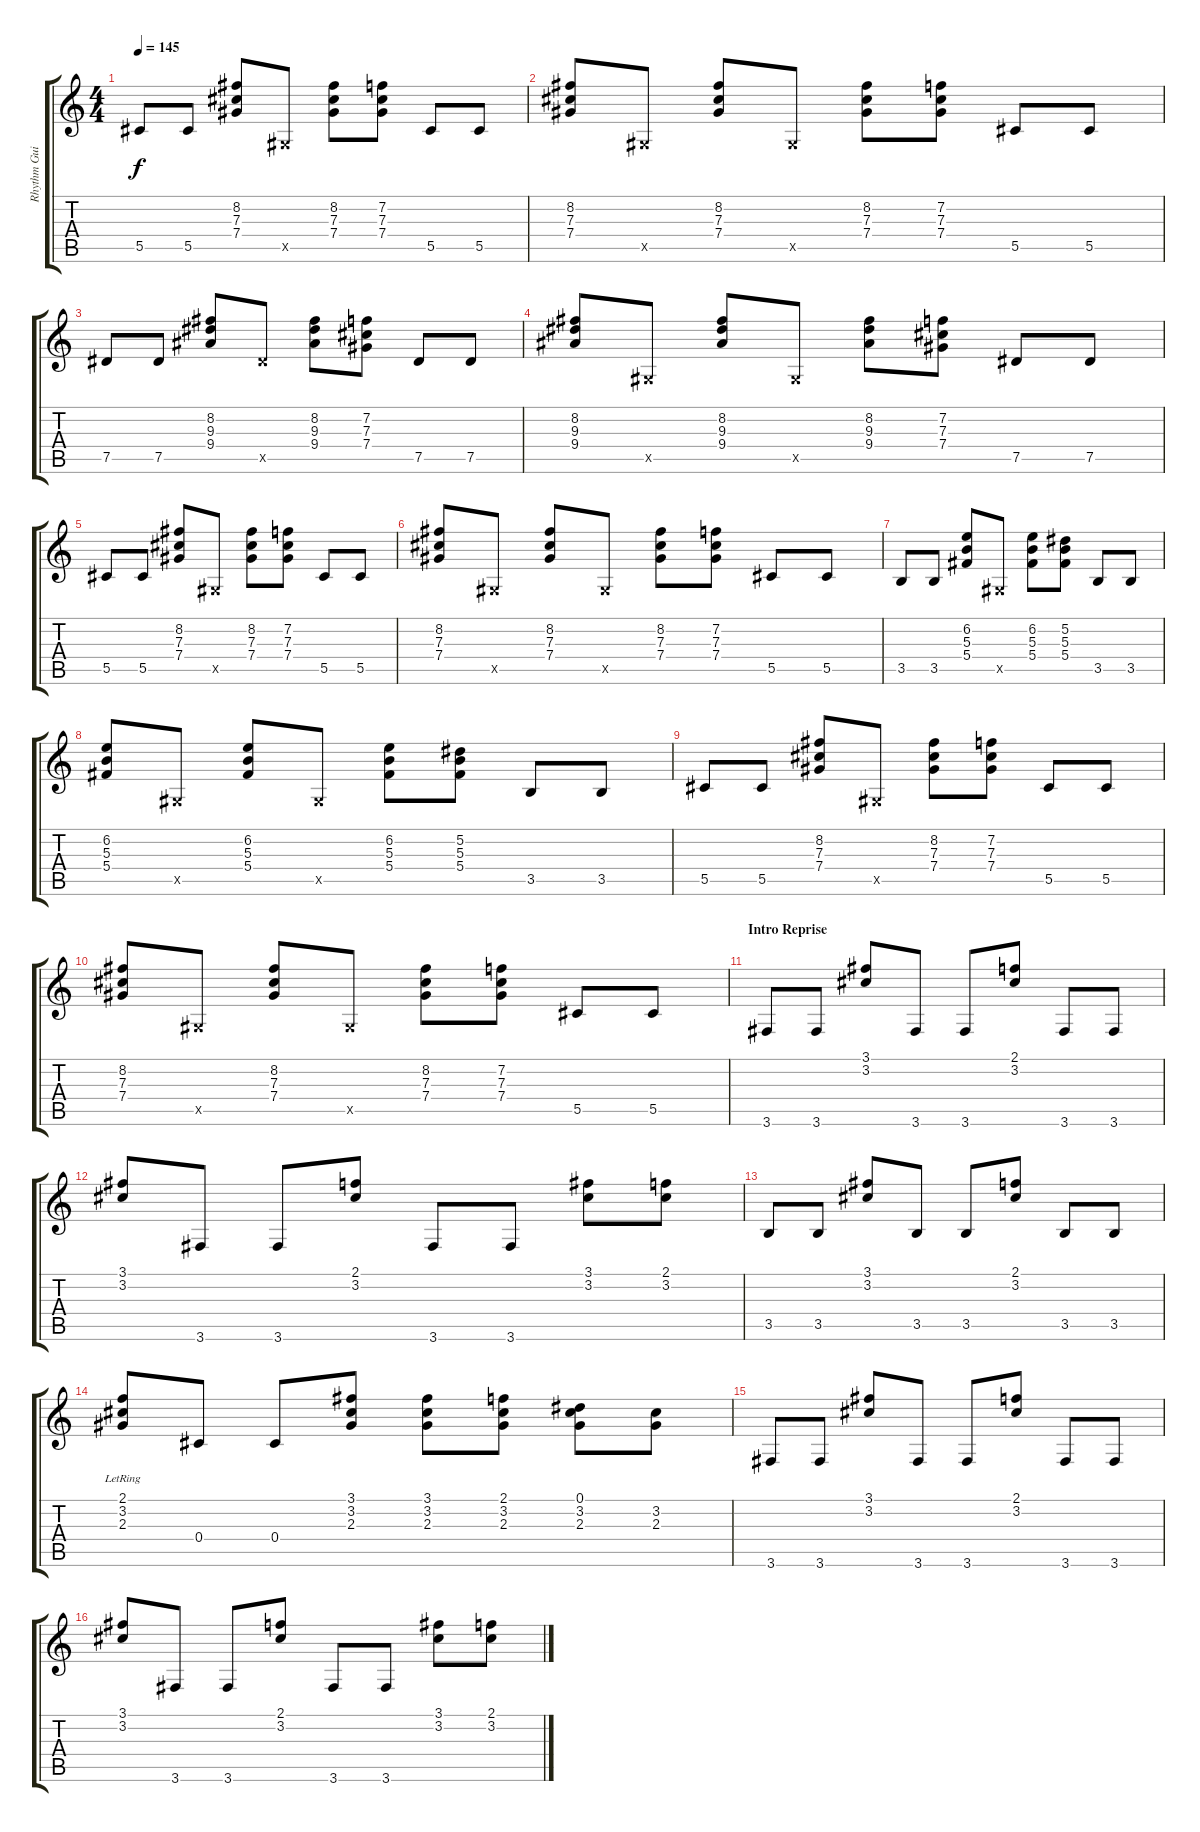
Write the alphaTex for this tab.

\track ("Rhythm Guitar " "Rhythm Gui") {instrument overdrivenguitar}
\staff {score tabs}
\tuning (Eb4 Bb3 Gb3 Db3 Ab2 Eb2) {hide}
\ts (4 4)
\tempo 145
\clef g2
\ks c
5.5.8{dy f} 5.5.8 (8.2 7.3 7.4).8 0.5{x}.8 (8.2 7.3 7.4).8 (7.2 7.3 7.4).8 5.5.8 5.5.8 |
(8.2 7.3 7.4).8 0.5{x}.8 (8.2 7.3 7.4).8 0.5{x}.8 (8.2 7.3 7.4).8 (7.2 7.3 7.4).8 5.5.8 5.5.8 |
7.5.8 7.5.8 (8.2 9.3 9.4).8 7.5{x}.8 (8.2 9.3 9.4).8 (7.2 7.3 7.4).8 7.5.8 7.5.8 |
(8.2 9.3 9.4).8 0.5{x}.8 (8.2 9.3 9.4).8 0.5{x}.8 (8.2 9.3 9.4).8 (7.2 7.3 7.4).8 7.5.8 7.5.8 |
5.5.8 5.5.8 (8.2 7.3 7.4).8 0.5{x}.8 (8.2 7.3 7.4).8 (7.2 7.3 7.4).8 5.5.8 5.5.8 |
(8.2 7.3 7.4).8 0.5{x}.8 (8.2 7.3 7.4).8 0.5{x}.8 (8.2 7.3 7.4).8 (7.2 7.3 7.4).8 5.5.8 5.5.8 |
3.5.8 3.5.8 (6.2 5.3 5.4).8 0.5{x}.8 (6.2 5.3 5.4).8 (5.2 5.3 5.4).8 3.5.8 3.5.8 |
(6.2 5.3 5.4).8 0.5{x}.8 (6.2 5.3 5.4).8 0.5{x}.8 (6.2 5.3 5.4).8 (5.2 5.3 5.4).8 3.5.8 3.5.8 |
5.5.8 5.5.8 (8.2 7.3 7.4).8 0.5{x}.8 (8.2 7.3 7.4).8 (7.2 7.3 7.4).8 5.5.8 5.5.8 |
(8.2 7.3 7.4).8 0.5{x}.8 (8.2 7.3 7.4).8 0.5{x}.8 (8.2 7.3 7.4).8 (7.2 7.3 7.4).8 5.5.8 5.5.8 |
\section ("" "Intro Reprise")
3.6.8 3.6.8 (3.1 3.2).8 3.6.8 3.6.8 (2.1 3.2).8 3.6.8 3.6.8 |
(3.1 3.2).8 3.6.8 3.6.8 (2.1 3.2).8 3.6.8 3.6.8 (3.1 3.2).8 (2.1 3.2).8 |
3.5.8 3.5.8 (3.1 3.2).8 3.5.8 3.5.8 (2.1 3.2).8 3.5.8 3.5.8 |
(2.1{lr} 3.2{lr} 2.3{lr}).8 0.4.8 0.4.8 (3.1 3.2 2.3).8 (3.1 3.2 2.3).8 (2.1 3.2 2.3).8 (0.1 3.2 2.3).8 (3.2 2.3).8 |
3.6.8 3.6.8 (3.1 3.2).8 3.6.8 3.6.8 (2.1 3.2).8 3.6.8 3.6.8 |
(3.1 3.2).8 3.6.8 3.6.8 (2.1 3.2).8 3.6.8 3.6.8 (3.1 3.2).8 (2.1 3.2).8
